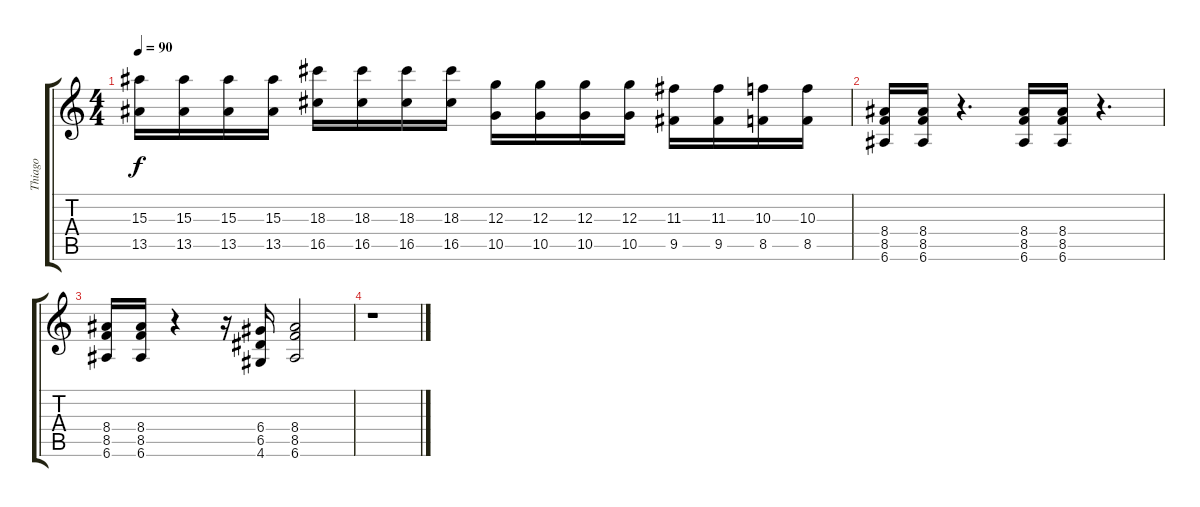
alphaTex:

\track ("Thiago" "Thiago") {instrument distortionguitar}
\staff {score tabs}
\tuning (E4 B3 G3 D3 A2 E2) {hide}
\ts (4 4)
\tempo 90
\clef g2
\ks c
(15.3 13.5).16{dy f} (15.3 13.5).16 (15.3 13.5).16 (15.3 13.5).16 (18.3 16.5).16 (18.3 16.5).16 (18.3 16.5).16 (18.3 16.5).16 (12.3 10.5).16 (12.3 10.5).16 (12.3 10.5).16 (12.3 10.5).16 (11.3 9.5).16 (11.3 9.5).16 (10.3 8.5).16 (10.3 8.5).16 |
(8.4 8.5 6.6).16 (8.4 8.5 6.6).16 r.4{d} (8.4 8.5 6.6).16 (8.4 8.5 6.6).16 r.4{d} |
(8.4 8.5 6.6).16 (8.4 8.5 6.6).16 r.4 r.16 (6.4 6.5 4.6).16 (8.4 8.5 6.6).2 |
r.1
